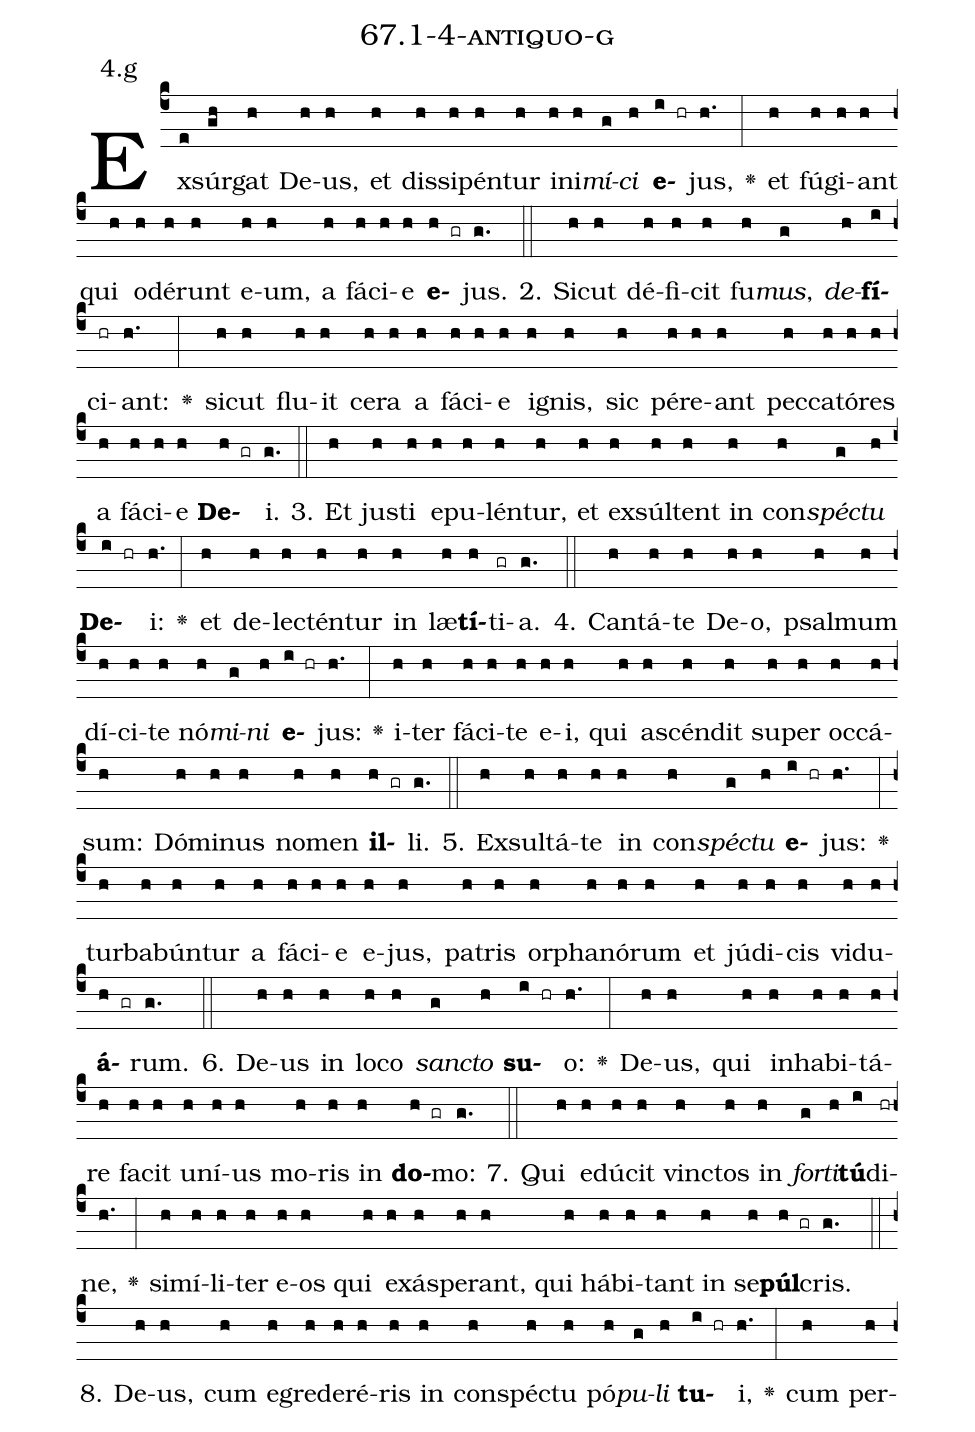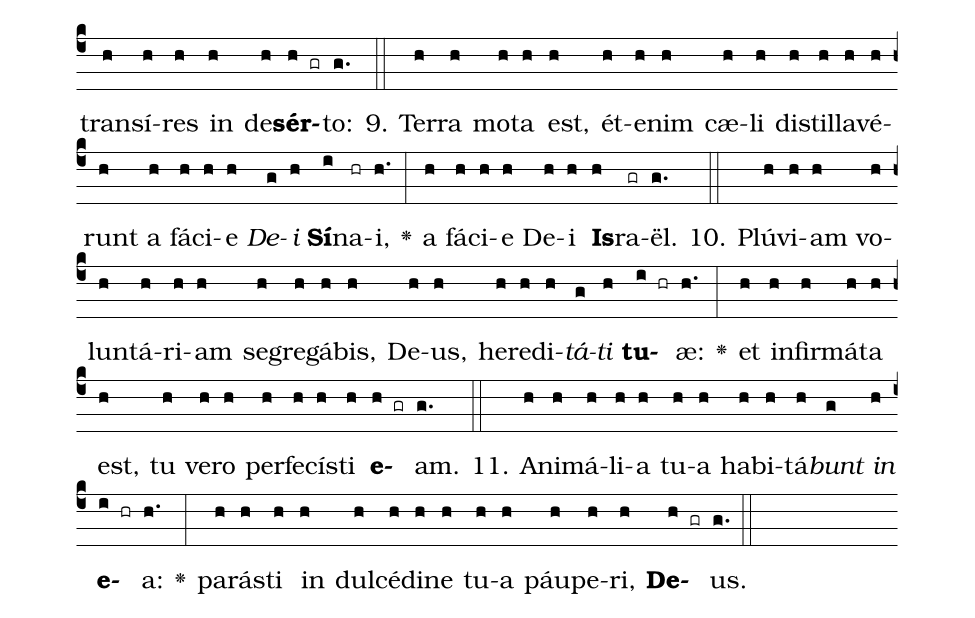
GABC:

name: 67.1-4-antiquo-g;
annotation: 4.g;
%%
(c4)Ex(e)súr(gh)gat(h) De(h)us,(h) et(h) dis(h)si(h)pén(h)tur(h) in(h)i(h)<i>mí</i>(g)<i>ci</i>(h) <b>e</b>(i hr)jus,(h.) <v>\greheightstar</v>(:) et(h) fú(h)gi(h)ant(h) qui(h) o(h)dé(h)runt(h) e(h)um,(h) a(h) fá(h)ci(h)e(h) <b>e</b>(h gr)jus.(g.) (::)
2. Sic(h)ut(h) dé(h)fi(h)cit(h) fu(h)<i>mus</i>,(g) <i>de</i>(h)<b>fí</b>(i)ci(hr)ant:(h.) <v>\greheightstar</v>(:) sic(h)ut(h) flu(h)it(h) ce(h)ra(h) a(h) fá(h)ci(h)e(h) i(h)gnis,(h) sic(h) pér(h)e(h)ant(h) pec(h)ca(h)tó(h)res(h) a(h) fá(h)ci(h)e(h) <b>De</b>(h gr)i.(g.) (::)
3. Et(h) jus(h)ti(h) e(h)pu(h)lén(h)tur,(h) et(h) ex(h)súl(h)tent(h) in(h) con(h)<i>spéc</i>(g)<i>tu</i>(h) <b>De</b>(i hr)i:(h.) <v>\greheightstar</v>(:) et(h) de(h)lec(h)tén(h)tur(h) in(h) læ(h)<b>tí</b>(h)ti(gr)a.(g.) (::)
4. Can(h)tá(h)te(h) De(h)o,(h) psal(h)mum(h) dí(h)ci(h)te(h) nó(h)<i>mi</i>(g)<i>ni</i>(h) <b>e</b>(i hr)jus:(h.) <v>\greheightstar</v>(:) i(h)ter(h) fá(h)ci(h)te(h) e(h)i,(h) qui(h) a(h)scén(h)dit(h) su(h)per(h) oc(h)cá(h)sum:(h) Dó(h)mi(h)nus(h) no(h)men(h) <b>il</b>(h gr)li.(g.) (::)
5. Ex(h)sul(h)tá(h)te(h) in(h) con(h)<i>spéc</i>(g)<i>tu</i>(h) <b>e</b>(i hr)jus:(h.) <v>\greheightstar</v>(:) tur(h)ba(h)bún(h)tur(h) a(h) fá(h)ci(h)e(h) e(h)jus,(h) pa(h)tris(h) or(h)pha(h)nó(h)rum(h) et(h) jú(h)di(h)cis(h) vi(h)du(h)<b>á</b>(h gr)rum.(g.) (::)
6. De(h)us(h) in(h) lo(h)co(h) <i>sanc</i>(g)<i>to</i>(h) <b>su</b>(i hr)o:(h.) <v>\greheightstar</v>(:) De(h)us,(h) qui(h) in(h)ha(h)bi(h)tá(h)re(h) fa(h)cit(h) u(h)ní(h)us(h) mo(h)ris(h) in(h) <b>do</b>(h gr)mo:(g.) (::)
7. Qui(h) e(h)dú(h)cit(h) vinc(h)tos(h) in(h) <i>for</i>(g)<i>ti</i>(h)<b>tú</b>(i)di(hr)ne,(h.) <v>\greheightstar</v>(:) si(h)mí(h)li(h)ter(h) e(h)os(h) qui(h) ex(h)ás(h)pe(h)rant,(h) qui(h) há(h)bi(h)tant(h) in(h) se(h)<b>púl</b>(h gr)cris.(g.) (::)
8. De(h)us,(h) cum(h) e(h)gre(h)de(h)ré(h)ris(h) in(h) con(h)spéc(h)tu(h) pó(h)<i>pu</i>(g)<i>li</i>(h) <b>tu</b>(i hr)i,(h.) <v>\greheightstar</v>(:) cum(h) per(h)trans(h)í(h)res(h) in(h) de(h)<b>sér</b>(h gr)to:(g.) (::)
9. Ter(h)ra(h) mo(h)ta(h) est,(h) ét(h)e(h)nim(h) cæ(h)li(h) di(h)stil(h)la(h)vé(h)runt(h) a(h) fá(h)ci(h)e(h) <i>De</i>(g)<i>i</i>(h) <b>Sí</b>(i)na(hr)i,(h.) <v>\greheightstar</v>(:) a(h) fá(h)ci(h)e(h) De(h)i(h) <b>Is</b>(h)ra(gr)ël.(g.) (::)
10. Plú(h)vi(h)am(h) vo(h)lun(h)tá(h)ri(h)am(h) se(h)gre(h)gá(h)bis,(h) De(h)us,(h) he(h)re(h)di(h)<i>tá</i>(g)<i>ti</i>(h) <b>tu</b>(i hr)æ:(h.) <v>\greheightstar</v>(:) et(h) in(h)fir(h)má(h)ta(h) est,(h) tu(h) ve(h)ro(h) per(h)fe(h)cís(h)ti(h) <b>e</b>(h gr)am.(g.) (::)
11. A(h)ni(h)má(h)li(h)a(h) tu(h)a(h) ha(h)bi(h)tá(h)<i>bunt</i>(g) <i>in</i>(h) <b>e</b>(i hr)a:(h.) <v>\greheightstar</v>(:) pa(h)rás(h)ti(h) in(h) dul(h)cé(h)di(h)ne(h) tu(h)a(h) páu(h)pe(h)ri,(h) <b>De</b>(h gr)us.(g.) (::)
